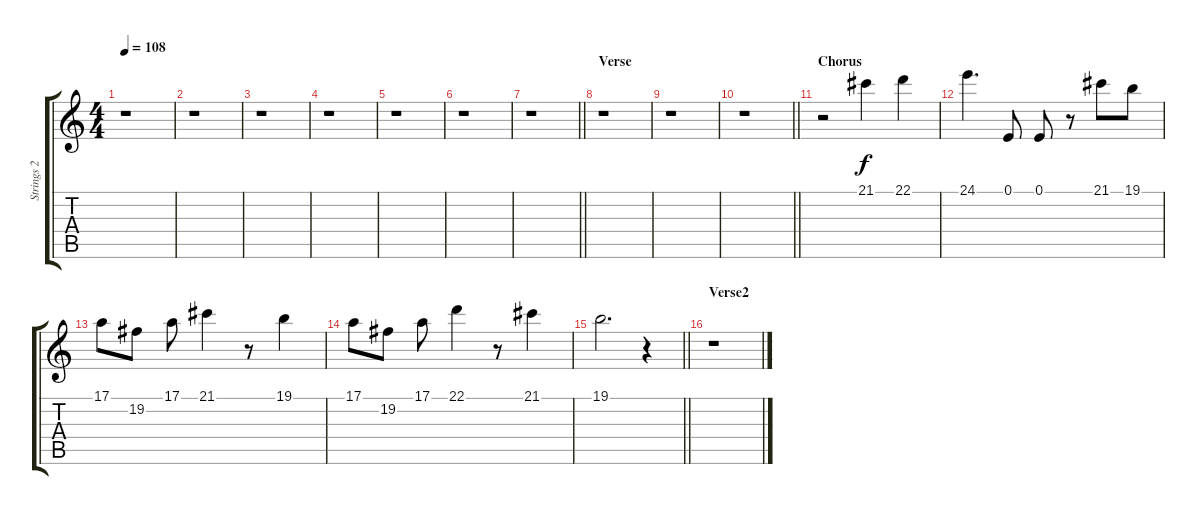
\track ("Strings 2" "Strings 2") {instrument stringensemble1}
\staff {score tabs}
\tuning (E4 B3 G3 D3 A2 E2) {hide}
\ts (4 4)
\tempo 108
\clef g2
\ks c
r.1{dy f instrument stringensemble1} |
r.1 |
r.1 |
r.1 |
r.1 |
r.1 |
\barLineRight lightlight
r.1 |
\section ("" "Verse")
r.1 |
r.1 |
\barLineRight lightlight
r.1 |
\section ("" "Chorus")
r.2 21.1.4 22.1.4 |
24.1.4{d} 0.1.8 0.1.8 r.8 21.1.8 19.1.8 |
17.1.8 19.2.8 17.1.8 21.1.4 r.8 19.1.4 |
17.1.8 19.2.8 17.1.8 22.1.4 r.8 21.1.4 |
\barLineRight lightlight
19.1.2{d} r.4 |
\section ("" "Verse2")
r.1
